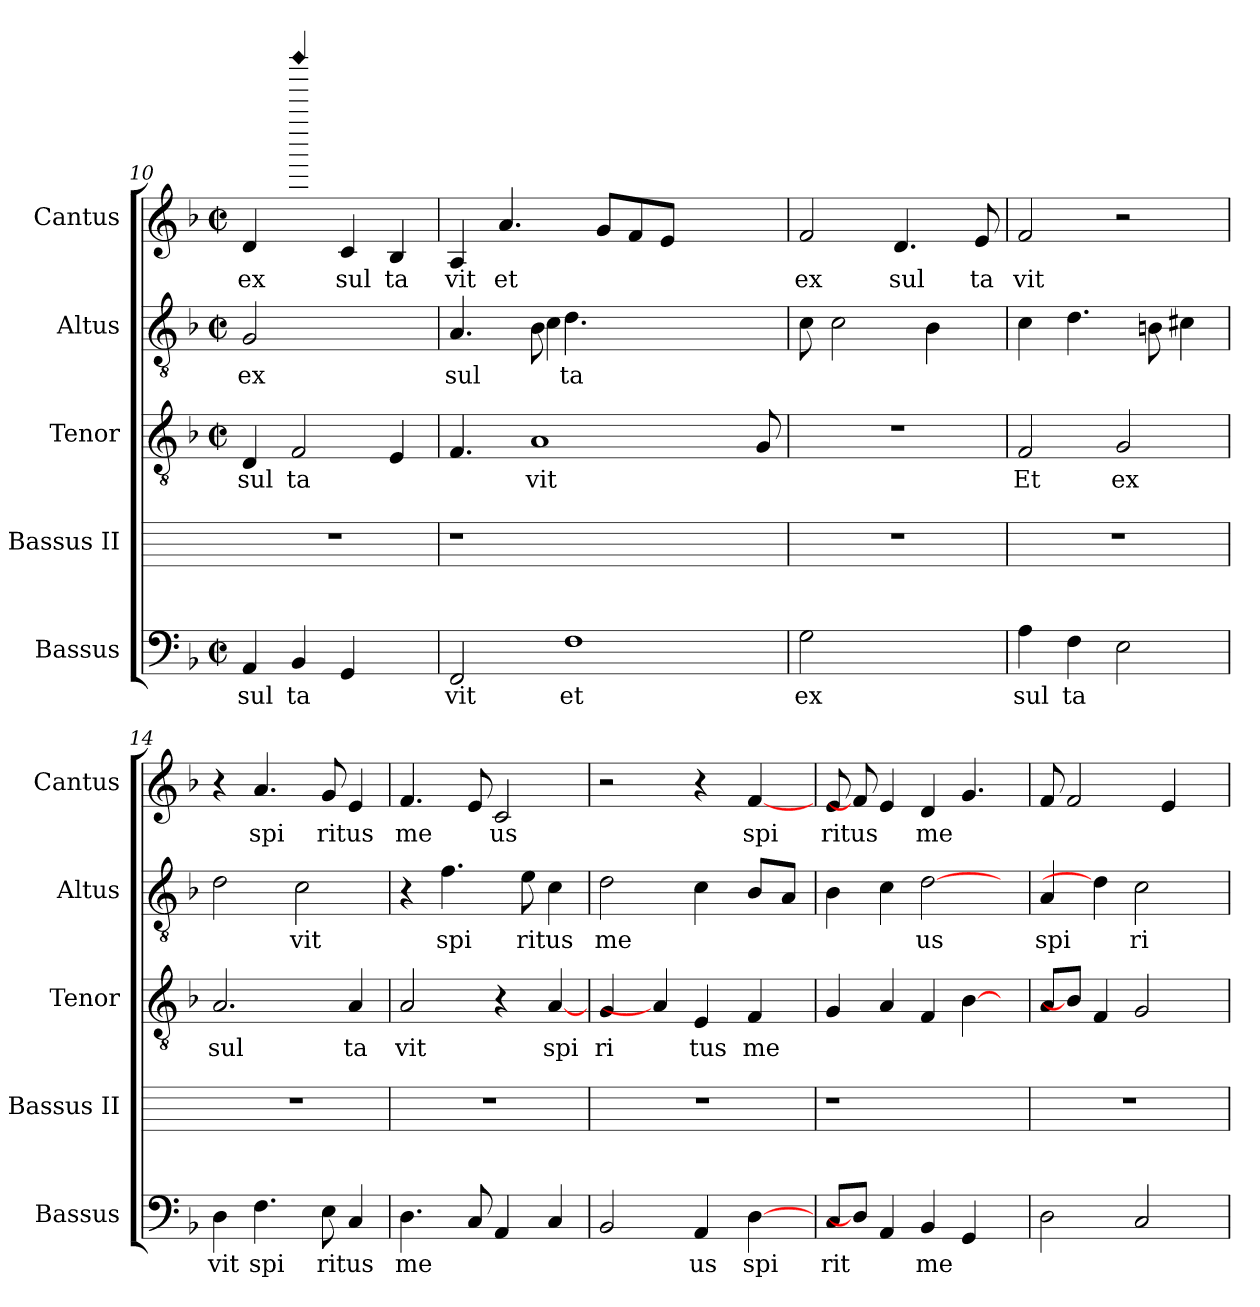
**kern	**text	**kern	**kern	**text	**kern	**text	**kern	**text
*part5	*part5	*part4	*part3	*part3	*part2	*part2	*part1	*part1
*staff5	*staff5	*staff4	*staff3	*staff3	*staff2	*staff2	*staff1	*staff1
*I"Bassus	*	*I"Bassus II	*I"Tenor	*	*I"Altus	*	*I"Cantus	*
*I'Bassus	*	*I'Bassus II	*I'Tenor	*	*I'Altus	*	*I'Cantus	*
*clefF4	*	*	*clefGv2	*	*clefGv2	*	*clefG2	*
*k[b-]	*	*	*k[b-]	*	*k[b-]	*	*k[b-]	*
*F:	*	*	*F:	*	*F:	*	*F:	*
*M2/2	*	*	*M2/2	*	*M2/2	*	*M2/2	*
*met(c|)	*	*	*met(c|)	*	*met(c|)	*	*met(c|)	*
=10	=10	=10	=10	=10	=10	=10	=10	=10
!	!LO:LY:b:cj	!	!	!LO:LY:b:cj	!	!LO:LY:b:cj	!	!LO:LY:b:cj
4AA/	sul	1r	4D/	sul	2G/	ex	4d/	ex
!	!LO:LY:b:cj	!	!	!LO:LY:b:cj	!	!	!LO:N:head=diamond	!
4BB-/	ta	.	2F/	ta	.	.	4dddddd/	.
!	!	!	!	!	!	!	!	!LO:LY:b:cj
4GG/	.	.	.	.	2ryy	.	4c/	sul
!	!	!	!	!	!	!	!	!LO:LY:b:cj
4ryy	.	.	4E/	.	.	.	4B-/	ta
=11	=11	=11	=11	=11	=11	=11	=11	=11
!	!LO:LY:b:cj	!	!	!	!	!LO:LY:b	!	!LO:LY:b:cj
*	*	*	*	*	*^	*	*	*
2FF/	vit	1r	4.F/	.	4.A/	4.ryy	sul	4A/	vit
!	!	!	!	!	!	!	!	!	!LO:LY:b:cj
.	.	.	.	.	.	.	.	4.a/	et
!	!	!	!LO:N:vis=1	!LO:LY:b:cj	!	!	!	!	!
.	.	.	2..A	vit	8B-\	4c\	.	.	.
!LO:N:vis=1	!LO:LY:b:cj	!	!	!	!	!	!LO:LY:b:cj	!	!
2..F	et	.	.	.	4.d\	.	ta	.	.
.	.	.	.	.	.	2ryy	.	8g/L	.
.	.	.	.	.	.	.	.	8f/	.
.	.	.	.	.	2ryy	.	.	8e/J	.
.	.	4.ryy	.	.	.	.	.	4.ryy	.
.	.	.	.	.	.	4ryy	.	.	.
.	.	.	8G/	.	.	.	.	.	.
*	*	*	*	*	*v	*v	*	*	*
=12	=12	=12	=12	=12	=12	=12	=12	=12
!	!LO:LY:b:cj	!	!	!	!	!	!	!LO:LY:b:cj
2G\	ex	1r	1r	.	8c\	.	2f/	ex
.	.	.	.	.	2c\	.	.	.
!	!	!	!	!	!	!	!	!LO:LY:b:cj
2ryy	.	.	.	.	.	.	4.d/	sul
.	.	.	.	.	4B-\	.	.	.
!	!	!	!	!	!	!	!	!LO:LY:b:cj
.	.	.	.	.	8ryy	.	8e/	ta
=13	=13	=13	=13	=13	=13	=13	=13	=13
!	!LO:LY:b:cj	!	!	!LO:LY:b:cj	!	!	!	!LO:LY:b:cj
4A\	sul	1r	2F/	Et	4c\	.	2f/	vit
!	!LO:LY:b:cj	!	!	!	!	!	!	!
4F\	ta	.	.	.	4.d\	.	.	.
!	!	!	!	!LO:LY:b:cj	!	!	!	!
2E\	.	.	2G/	ex	.	.	2r	.
.	.	.	.	.	8B\	.	.	.
.	.	.	.	.	4c#\	.	.	.
=14	=14	=14	=14	=14	=14	=14	=14	=14
!	!LO:LY:b:cj	!	!	!LO:LY:b:cj	!	!	!	!
4D\	vit	1r	2.A/	sul	2d\	.	4r	.
!	!LO:LY:b:cj	!	!	!	!	!	!	!LO:LY:b:cj
4.F\	spi	.	.	.	.	.	4.a/	spi
!	!	!	!	!	!	!LO:LY:b:cj	!	!
.	.	.	.	.	2c\	vit	.	.
!	!LO:LY:b	!	!	!	!	!	!	!LO:LY:b
8E\	ritus	.	.	.	.	.	8g/	ritus
!	!	!	!	!LO:LY:b:cj	!	!	!	!
4C/	.	.	4A/	ta	.	.	4e/	.
=15	=15	=15	=15	=15	=15	=15	=15	=15
!	!LO:LY:b	!	!	!LO:LY:b:cj	!	!	!	!LO:LY:b
4.D\	me	1r	2A/	vit	4r	.	4.f/	me
!	!	!	!	!	!	!LO:LY:b:cj	!	!
.	.	.	.	.	4.f\	spi	.	.
8C/	.	.	.	.	.	.	8e/	.
!	!	!	!	!	!	!	!	!LO:LY:b:cj
4AA/	.	.	4r	.	.	.	2c/	us
!	!	!	!	!	!	!LO:LY:b	!	!
.	.	.	.	.	8e\	ritus	.	.
!	!	!	!	!LO:LY:b:cj	!	!	!	!
4C/	.	.	[4A/	spi	4c\	.	.	.
!!LO:PB:g=z
=16	=16	=16	=16	=16	=16	=16	=16	=16
!	!	!	!	!LO:LY:b:cj	!	!LO:LY:b	!	!
*^	*	*	*	*	*	*	*	*
2BB-/	16.ryy	.	1r	4G/	ri	2d\	me	2r	.
.	2ryy	.	.	.	.	.	.	.	.
.	.	.	.	4A/]	.	.	.	.	.
!	!	!LO:LY:b:cj	!	!	!LO:LY:b:cj	!	!	!	!
4AA/	.	us	.	4E/	tus	4c\	.	4r	.
.	4ryy	.	.	.	.	.	.	.	.
!	!	!LO:LY:b:cj	!	!	!LO:LY:b	!	!	!	!LO:LY:b:cj
[4D\	.	spi	.	4F/	me	8B-/L	.	[4f/	spi
.	8ryy	.	.	.	.	.	.	.	.
.	.	.	.	.	.	8A/J	.	.	.
.	32ryy	.	.	.	.	.	.	.	.
=17	=17	=17	=17	=17	=17	=17	=17	=17	=17
!	!	!LO:LY:b:cj	!	!	!	!	!	!	!LO:LY:b
*v	*v	*	*	*	*	*	*	*	*
8C/L	rit	1r	4G/	.	4B-\	.	8e/	ritus
8D/J]	.	.	.	.	.	.	8f/]	.
4AA/	.	.	4A/	.	4c\	.	4e/	.
!	!LO:LY:b	!	!	!	!	!LO:LY:b:cj	!	!LO:LY:b
4BB-/	me	.	4F/	.	[2d\	us	4d/	me
4GG/	.	.	[4B-\	.	.	.	4.g/	.
8ryy	.	8ryy	8ryy	.	8ryy	.	.	.
=18	=18	=18	=18	=18	=18	=18	=18	=18
!	!	!	!	!	!	!LO:LY:b:cj	!	!
2D\	.	1r	8A/L	.	4A/	spi	8f/	.
.	.	.	8B-/J]	.	.	.	2f/	.
.	.	.	4F/	.	4d\]	.	.	.
!	!	!	!	!	!	!LO:LY:b:cj	!	!
2C/	.	.	2G/	.	2c\	ri	.	.
.	.	.	.	.	.	.	4e>/	.
.	.	.	.	.	.	.	8ryy	.
=	=	=	=	=	=	=	=	=
*-	*-	*-	*-	*-	*-	*-	*-	*-
